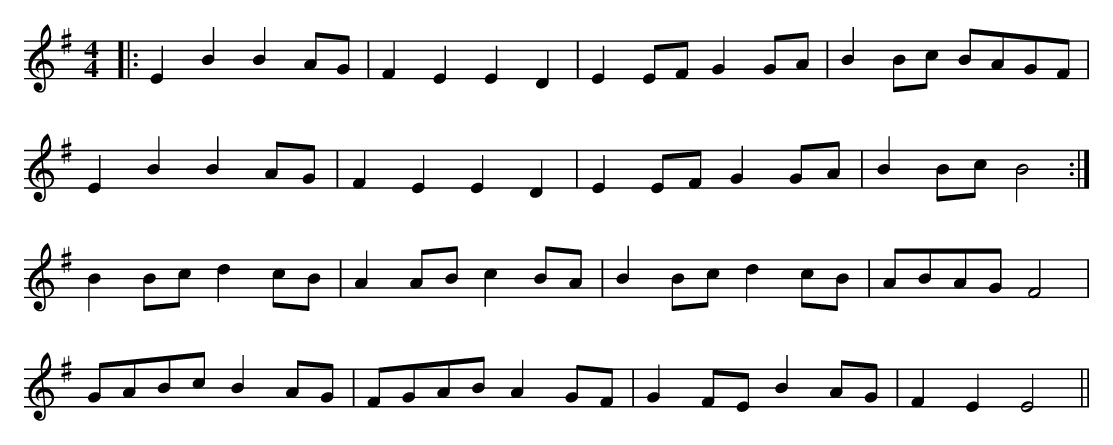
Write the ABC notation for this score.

X:1
M:4/4
K:Emin
|:E2B2B2AG|F2E2E2D2|E2EFG2GA|B2Bc BAGF|
E2B2B2AG|F2E2E2D2|E2EFG2GA|B2Bc B4:|
B2Bcd2cB|A2ABc2BA|B2Bcd2cB|ABAGF4|
GABcB2AG|FGABA2GF|G2FEB2AG|F2E2E4||
